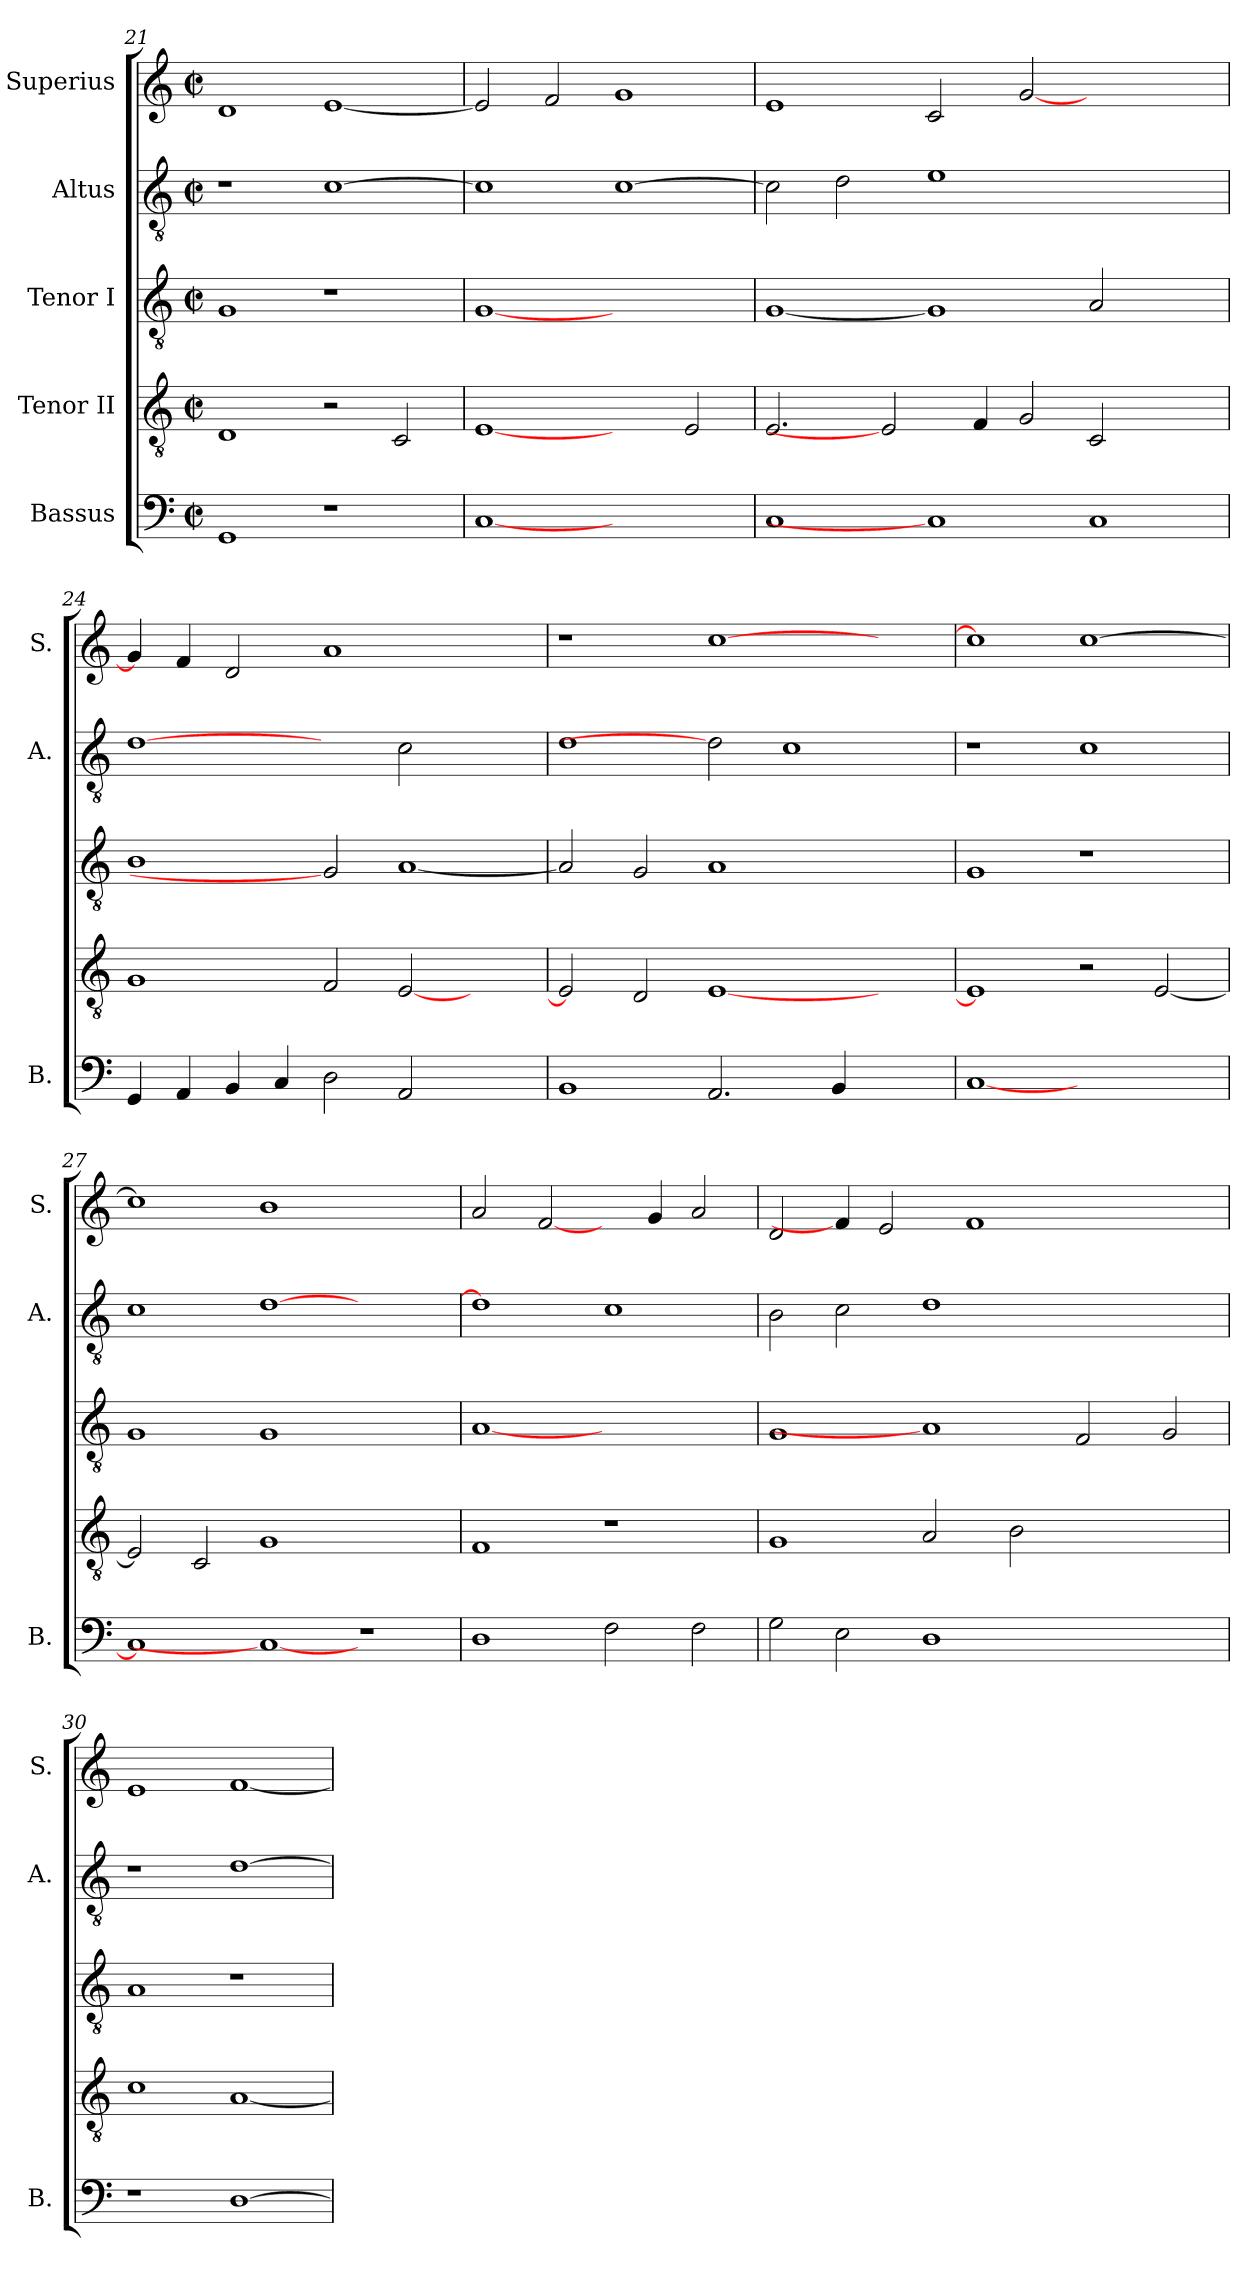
**kern	**kern	**kern	**kern	**kern
*part5	*part4	*part3	*part2	*part1
*staff5	*staff4	*staff3	*staff2	*staff1
*I"Bassus	*I"Tenor II	*I"Tenor I	*I"Altus	*I"Superius
*I'B.	*	*	*I'A.	*I'S.
!!LO:PB:g=z
*clefF4	*clefGv2	*clefGv2	*clefGv2	*clefG2
*	*ITrd7c12	*ITrd7c12	*ITrd7c12	*
*k[]	*k[]	*k[]	*k[]	*k[]
*C:	*C:	*C:	*C:	*C:
*M2/2	*M2/2	*M2/2	*M2/2	*M2/2
*met(c|)	*met(c|)	*met(c|)	*met(c|)	*met(c|)
=21	=21	=21	=21	=21
1GGi	1DDi	1GGi	1r	1di
1r	2r	1r	[>1Ci	[<1ei
.	2CCi/	.	.	.
=22	=22	=22	=22	=22
[1Ci	[1EEi	[1GGi	1Ci]	2ei/]
.	.	.	.	2fi/
1ryy	2ryy	1ryy	[>1Ci	1gi
.	2EEi/	.	.	.
=23	=23	=23	=23	=23
1Ci	2.EEi/	[1GGi	2Ci\]	1ei
.	.	.	2Di\	.
.	2EEi]	.	.	.
1Ci]	.	1GGi]	1Ei	2ci/
.	4FFi/	.	.	.
.	2GGi/	.	.	[<2gi/
1Ci	2CCi/	2AAi/	1ryy	1ryy
.	2ryy	2ryy	.	.
=24	=24	=24	=24	=24
4GGi/	1GGi	1BBi	[1Di	4gi/]
4AAi/	.	.	.	4fi/
4BBi/	.	.	.	2di/
4Ci/	.	.	.	.
2Di\	2FFi/	2GGi]	2ryy	1ai
2AAi/	[<2EEi/	[<1AAi	2Ci\	.
2ryy	2ryy	.	2ryy	2ryy
=25	=25	=25	=25	=25
1BBi	2EEi/]	2AAi/]	1Di	1r
.	2DDi/	2GGi/	.	.
2.AAi/	[<1EEi	1AAi	2Di]	[>1cci
.	.	.	1Ci	.
4BBi/	.	.	.	.
2ryy	2ryy	2ryy	.	2ryy
!!LO:LB:g=z
=26	=26	=26	=26	=26
[<1Ci	1EEi]	1GGi	1r	1cci]
1ryy	2r	1r	1Ci	[>1cci
.	[<2EEi/	.	.	.
=27	=27	=27	=27	=27
1Ci]	2EEi/]	1GGi	1Ci	1cci]
.	2CCi/	.	.	.
1Ci_	1GGi	1GGi	[>1Di	1bi
1r	1ryy	1ryy	1ryy	1ryy
=28	=28	=28	=28	=28
1Di	1FFi	[1AAi	1Di]	2ai/
.	.	.	.	[2fi/
2Fi\	1r	1ryy	1Ci	4ryy
.	.	.	.	4gi/
2Fi\	.	.	.	2ai/
=29	=29	=29	=29	=29
2Gi\	1GGi	1GGi	2BBi\	2di/
2Ei\	.	.	2Ci\	4fi/]
.	.	.	.	2ei/
1Di	2AAi/	1AAi]	1Di	.
.	.	.	.	1fi
.	2BBi\	.	.	.
1ryy	1ryy	2FFi/	1ryy	.
.	.	.	.	2.ryy
.	.	2GGi/	.	.
=30	=30	=30	=30	=30
1r	1Ci	1AAi	1r	1ei
[>1Di	[<1AAi	1r	[>1Di	[<1fi
=	=	=	=	=
*-	*-	*-	*-	*-
